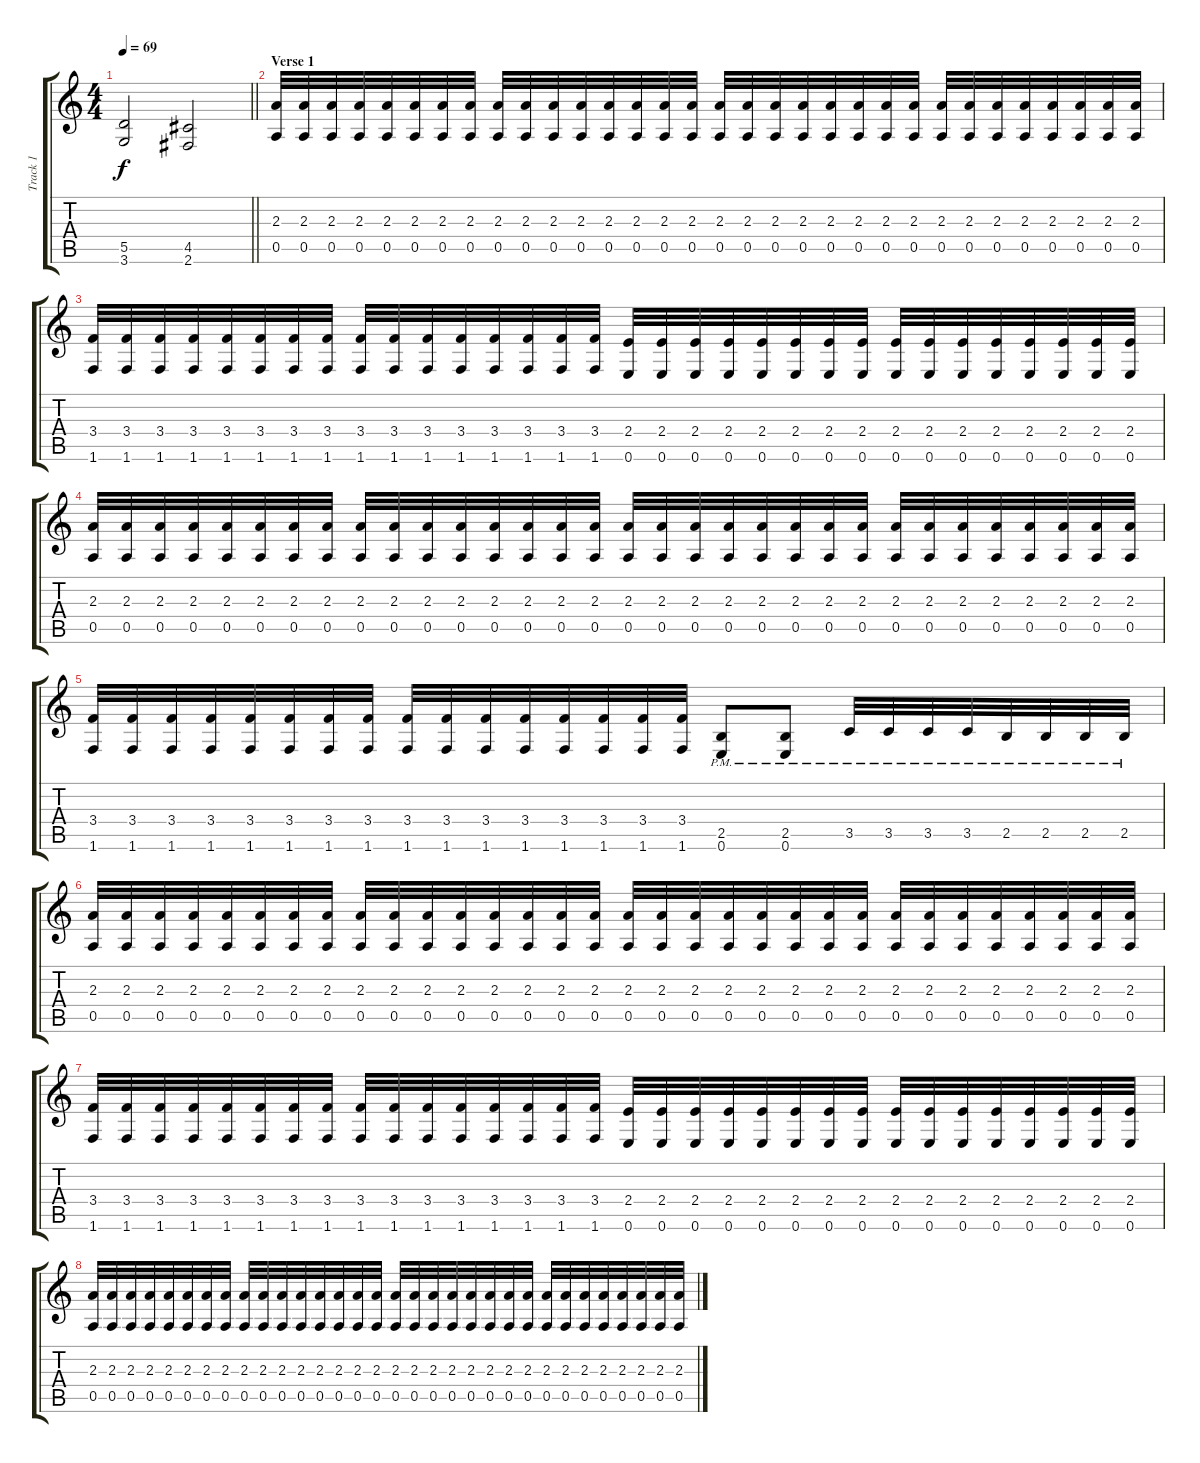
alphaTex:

\track ("Track 1" "Track 1") {instrument distortionguitar}
\staff {score tabs}
\tuning (E4 B3 G3 D3 A2 E2) {hide}
\ts (4 4)
\tempo 69
\clef g2
\barLineRight lightlight
\ks c
(5.5 3.6).2{dy f} (4.5 2.6).2 |
\section ("" "Verse 1")
(2.3 0.5).32 (2.3 0.5).32 (2.3 0.5).32 (2.3 0.5).32 (2.3 0.5).32 (2.3 0.5).32 (2.3 0.5).32 (2.3 0.5).32 (2.3 0.5).32 (2.3 0.5).32 (2.3 0.5).32 (2.3 0.5).32 (2.3 0.5).32 (2.3 0.5).32 (2.3 0.5).32 (2.3 0.5).32 (2.3 0.5).32 (2.3 0.5).32 (2.3 0.5).32 (2.3 0.5).32 (2.3 0.5).32 (2.3 0.5).32 (2.3 0.5).32 (2.3 0.5).32 (2.3 0.5).32 (2.3 0.5).32 (2.3 0.5).32 (2.3 0.5).32 (2.3 0.5).32 (2.3 0.5).32 (2.3 0.5).32 (2.3 0.5).32 |
(3.4 1.6).32 (3.4 1.6).32 (3.4 1.6).32 (3.4 1.6).32 (3.4 1.6).32 (3.4 1.6).32 (3.4 1.6).32 (3.4 1.6).32 (3.4 1.6).32 (3.4 1.6).32 (3.4 1.6).32 (3.4 1.6).32 (3.4 1.6).32 (3.4 1.6).32 (3.4 1.6).32 (3.4 1.6).32 (2.4 0.6).32 (2.4 0.6).32 (2.4 0.6).32 (2.4 0.6).32 (2.4 0.6).32 (2.4 0.6).32 (2.4 0.6).32 (2.4 0.6).32 (2.4 0.6).32 (2.4 0.6).32 (2.4 0.6).32 (2.4 0.6).32 (2.4 0.6).32 (2.4 0.6).32 (2.4 0.6).32 (2.4 0.6).32 |
(2.3 0.5).32 (2.3 0.5).32 (2.3 0.5).32 (2.3 0.5).32 (2.3 0.5).32 (2.3 0.5).32 (2.3 0.5).32 (2.3 0.5).32 (2.3 0.5).32 (2.3 0.5).32 (2.3 0.5).32 (2.3 0.5).32 (2.3 0.5).32 (2.3 0.5).32 (2.3 0.5).32 (2.3 0.5).32 (2.3 0.5).32 (2.3 0.5).32 (2.3 0.5).32 (2.3 0.5).32 (2.3 0.5).32 (2.3 0.5).32 (2.3 0.5).32 (2.3 0.5).32 (2.3 0.5).32 (2.3 0.5).32 (2.3 0.5).32 (2.3 0.5).32 (2.3 0.5).32 (2.3 0.5).32 (2.3 0.5).32 (2.3 0.5).32 |
(3.4 1.6).32 (3.4 1.6).32 (3.4 1.6).32 (3.4 1.6).32 (3.4 1.6).32 (3.4 1.6).32 (3.4 1.6).32 (3.4 1.6).32 (3.4 1.6).32 (3.4 1.6).32 (3.4 1.6).32 (3.4 1.6).32 (3.4 1.6).32 (3.4 1.6).32 (3.4 1.6).32 (3.4 1.6).32 (2.5{pm} 0.6{pm}).8 (2.5{pm} 0.6{pm}).8 3.5{pm}.32 3.5{pm}.32 3.5{pm}.32 3.5{pm}.32 2.5{pm}.32 2.5{pm}.32 2.5{pm}.32 2.5{pm}.32 |
(2.3 0.5).32 (2.3 0.5).32 (2.3 0.5).32 (2.3 0.5).32 (2.3 0.5).32 (2.3 0.5).32 (2.3 0.5).32 (2.3 0.5).32 (2.3 0.5).32 (2.3 0.5).32 (2.3 0.5).32 (2.3 0.5).32 (2.3 0.5).32 (2.3 0.5).32 (2.3 0.5).32 (2.3 0.5).32 (2.3 0.5).32 (2.3 0.5).32 (2.3 0.5).32 (2.3 0.5).32 (2.3 0.5).32 (2.3 0.5).32 (2.3 0.5).32 (2.3 0.5).32 (2.3 0.5).32 (2.3 0.5).32 (2.3 0.5).32 (2.3 0.5).32 (2.3 0.5).32 (2.3 0.5).32 (2.3 0.5).32 (2.3 0.5).32 |
(3.4 1.6).32 (3.4 1.6).32 (3.4 1.6).32 (3.4 1.6).32 (3.4 1.6).32 (3.4 1.6).32 (3.4 1.6).32 (3.4 1.6).32 (3.4 1.6).32 (3.4 1.6).32 (3.4 1.6).32 (3.4 1.6).32 (3.4 1.6).32 (3.4 1.6).32 (3.4 1.6).32 (3.4 1.6).32 (2.4 0.6).32 (2.4 0.6).32 (2.4 0.6).32 (2.4 0.6).32 (2.4 0.6).32 (2.4 0.6).32 (2.4 0.6).32 (2.4 0.6).32 (2.4 0.6).32 (2.4 0.6).32 (2.4 0.6).32 (2.4 0.6).32 (2.4 0.6).32 (2.4 0.6).32 (2.4 0.6).32 (2.4 0.6).32 |
(2.3 0.5).32 (2.3 0.5).32 (2.3 0.5).32 (2.3 0.5).32 (2.3 0.5).32 (2.3 0.5).32 (2.3 0.5).32 (2.3 0.5).32 (2.3 0.5).32 (2.3 0.5).32 (2.3 0.5).32 (2.3 0.5).32 (2.3 0.5).32 (2.3 0.5).32 (2.3 0.5).32 (2.3 0.5).32 (2.3 0.5).32 (2.3 0.5).32 (2.3 0.5).32 (2.3 0.5).32 (2.3 0.5).32 (2.3 0.5).32 (2.3 0.5).32 (2.3 0.5).32 (2.3 0.5).32 (2.3 0.5).32 (2.3 0.5).32 (2.3 0.5).32 (2.3 0.5).32 (2.3 0.5).32 (2.3 0.5).32 (2.3 0.5).32
